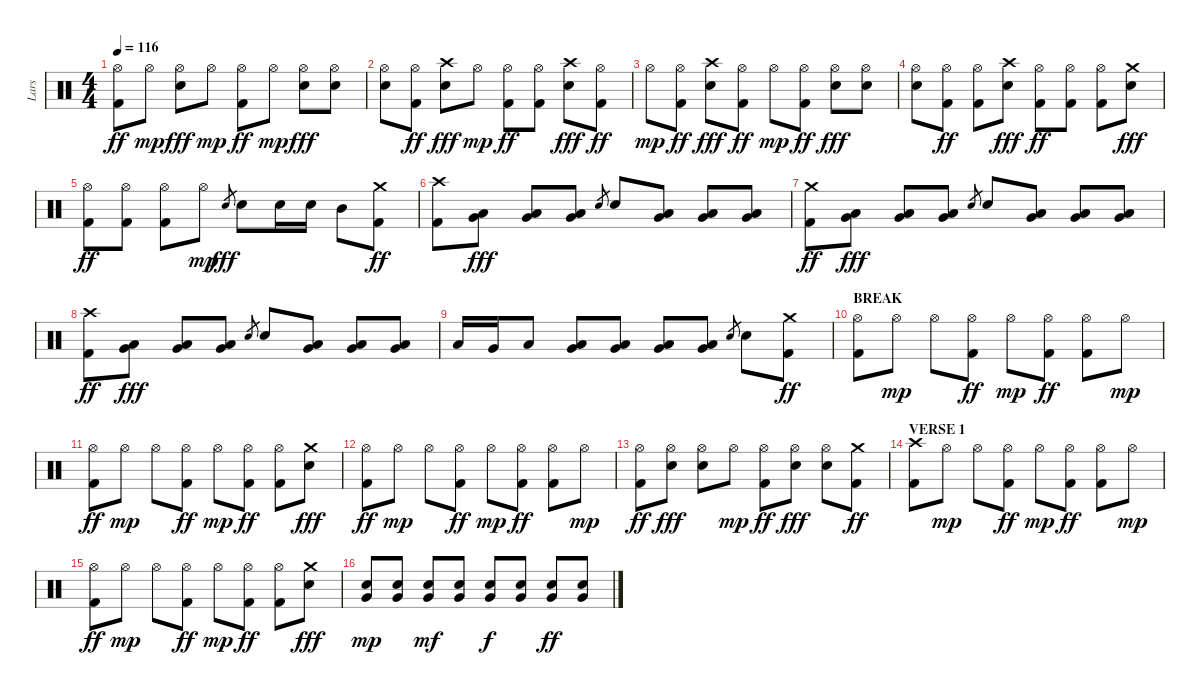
\track ("Lars" "Lars") {instrument percussion}
\staff {score}
\articulation defaults
\ts (4 4)
\tempo 116
\clef neutral
\ks c
("Hi-Hat (open)" "Kick (hit) 2").8{dy ff} "Hi-Hat (open)".8{dy mp} ("Hi-Hat (open)" "Electric Snare (hit)").8{dy fff} "Hi-Hat (open)".8{dy mp} ("Hi-Hat (open)" "Kick (hit) 2").8{dy ff} "Hi-Hat (open)".8{dy mp} ("Hi-Hat (open)" "Electric Snare (hit)").8{dy fff} ("Hi-Hat (open)" "Electric Snare (hit)").8 |
("Hi-Hat (open)" "Electric Snare (hit)").8 ("Hi-Hat (open)" "Kick (hit) 2").8{dy ff} ("Crash high (hit)" "Electric Snare (hit)").8{dy fff} "Hi-Hat (open)".8{dy mp} ("Hi-Hat (open)" "Kick (hit) 2").8{dy ff} ("Hi-Hat (open)" "Kick (hit) 2").8 ("Crash high (hit)" "Electric Snare (hit)").8{dy fff} ("Hi-Hat (open)" "Kick (hit) 2").8{dy ff} |
"Hi-Hat (open)".8{dy mp} ("Hi-Hat (open)" "Kick (hit) 2").8{dy ff} ("Crash high (hit)" "Electric Snare (hit)").8{dy fff} ("Hi-Hat (open)" "Kick (hit) 2").8{dy ff} "Hi-Hat (open)".8{dy mp} ("Hi-Hat (open)" "Kick (hit) 2").8{dy ff} ("Hi-Hat (open)" "Electric Snare (hit)").8{dy fff} ("Hi-Hat (open)" "Electric Snare (hit)").8 |
("Hi-Hat (open)" "Electric Snare (hit)").8 ("Hi-Hat (open)" "Kick (hit) 2").8{dy ff} ("Hi-Hat (open)" "Kick (hit) 2").8 ("Crash high (hit)" "Electric Snare (hit)").8{dy fff} ("Hi-Hat (open)" "Kick (hit) 2").8{dy ff} ("Hi-Hat (open)" "Kick (hit) 2").8 ("Hi-Hat (open)" "Kick (hit) 2").8 ("Crash medium (hit)" "Electric Snare (hit)").8{dy fff} |
("Hi-Hat (open)" "Kick (hit) 2").8{dy ff} ("Hi-Hat (open)" "Kick (hit) 2").8 ("Hi-Hat (open)" "Kick (hit) 2").8 "Hi-Hat (open)".8{dy mp} "Electric Snare (hit)".8{gr dy fff} "Electric Snare (hit)".8 "Electric Snare (hit)".16 "Electric Snare (hit)".16 "Mid Tom (hit)".8 ("Crash medium (hit)" "Kick (hit) 2").8{dy ff} |
("Crash high (hit)" "Kick (hit) 2").8 ("Low Tom (hit)" "Very Low Tom (hit)").8{dy fff} ("Low Tom (hit)" "Very Low Tom (hit)").8 ("Low Tom (hit)" "Very Low Tom (hit)").8 "Electric Snare (hit)".8{gr} "Electric Snare (hit)".8 ("Low Tom (hit)" "Very Low Tom (hit)").8 ("Low Tom (hit)" "Very Low Tom (hit)").8 ("Very Low Tom (hit)" "Low Floor Tom (hit)").8 |
("Crash medium (hit)" "Kick (hit) 2").8{dy ff} ("Low Tom (hit)" "Very Low Tom (hit)").8{dy fff} ("Low Tom (hit)" "Very Low Tom (hit)").8 ("Low Tom (hit)" "Very Low Tom (hit)").8 "Electric Snare (hit)".8{gr} "Electric Snare (hit)".8 ("Low Tom (hit)" "Very Low Tom (hit)").8 ("Low Tom (hit)" "Very Low Tom (hit)").8 ("Very Low Tom (hit)" "Low Floor Tom (hit)").8 |
("Crash high (hit)" "Kick (hit) 2").8{dy ff} ("Low Tom (hit)" "Very Low Tom (hit)").8{dy fff} ("Low Tom (hit)" "Very Low Tom (hit)").8 ("Low Tom (hit)" "Very Low Tom (hit)").8 "Electric Snare (hit)".8{gr} "Electric Snare (hit)".8 ("Low Tom (hit)" "Very Low Tom (hit)").8 ("Low Tom (hit)" "Very Low Tom (hit)").8 ("Very Low Tom (hit)" "Low Floor Tom (hit)").8 |
"Low Tom (hit)".16 "Very Low Tom (hit)".16 "Low Floor Tom (hit)".8 ("Very Low Tom (hit)" "Low Floor Tom (hit)").8 ("Very Low Tom (hit)" "Low Floor Tom (hit)").8 ("Very Low Tom (hit)" "Low Floor Tom (hit)").8 ("Very Low Tom (hit)" "Low Floor Tom (hit)").8 "Electric Snare (hit)".8{gr} "Electric Snare (hit)".8 ("Crash medium (hit)" "Kick (hit) 2").8{dy ff} |
\section ("" "BREAK")
("Hi-Hat (open)" "Kick (hit) 2").8 "Hi-Hat (open)".8{dy mp} "Hi-Hat (open)".8 ("Hi-Hat (open)" "Kick (hit) 2").8{dy ff} "Hi-Hat (open)".8{dy mp} ("Hi-Hat (open)" "Kick (hit) 2").8{dy ff} ("Hi-Hat (open)" "Kick (hit) 2").8 "Hi-Hat (open)".8{dy mp} |
("Hi-Hat (open)" "Kick (hit) 2").8{dy ff} "Hi-Hat (open)".8{dy mp} "Hi-Hat (open)".8 ("Hi-Hat (open)" "Kick (hit) 2").8{dy ff} "Hi-Hat (open)".8{dy mp} ("Hi-Hat (open)" "Kick (hit) 2").8{dy ff} ("Hi-Hat (open)" "Kick (hit) 2").8 ("Crash medium (hit)" "Electric Snare (hit)").8{dy fff} |
("Hi-Hat (open)" "Kick (hit) 2").8{dy ff} "Hi-Hat (open)".8{dy mp} "Hi-Hat (open)".8 ("Hi-Hat (open)" "Kick (hit) 2").8{dy ff} "Hi-Hat (open)".8{dy mp} ("Hi-Hat (open)" "Kick (hit) 2").8{dy ff} ("Hi-Hat (open)" "Kick (hit) 2").8 "Hi-Hat (open)".8{dy mp} |
("Hi-Hat (open)" "Kick (hit) 2").8{dy ff} ("Hi-Hat (open)" "Electric Snare (hit)").8{dy fff} ("Hi-Hat (open)" "Electric Snare (hit)").8 "Hi-Hat (open)".8{dy mp} ("Hi-Hat (open)" "Kick (hit) 2").8{dy ff} ("Hi-Hat (open)" "Electric Snare (hit)").8{dy fff} ("Hi-Hat (open)" "Electric Snare (hit)").8 ("Crash medium (hit)" "Kick (hit) 2").8{dy ff} |
\section ("" "VERSE 1")
("Crash high (hit)" "Kick (hit) 2").8 "Hi-Hat (open)".8{dy mp} "Hi-Hat (open)".8 ("Hi-Hat (open)" "Kick (hit) 2").8{dy ff} "Hi-Hat (open)".8{dy mp} ("Hi-Hat (open)" "Kick (hit) 2").8{dy ff} ("Hi-Hat (open)" "Kick (hit) 2").8 "Hi-Hat (open)".8{dy mp} |
("Hi-Hat (open)" "Kick (hit) 2").8{dy ff} "Hi-Hat (open)".8{dy mp} "Hi-Hat (open)".8 ("Hi-Hat (open)" "Kick (hit) 2").8{dy ff} "Hi-Hat (open)".8{dy mp} ("Hi-Hat (open)" "Kick (hit) 2").8{dy ff} ("Hi-Hat (open)" "Kick (hit) 2").8 ("Crash medium (hit)" "Electric Snare (hit)").8{dy fff} |
("Very Low Tom (hit)" "Electric Snare (hit)").8{dy mp} ("Very Low Tom (hit)" "Electric Snare (hit)").8 ("Very Low Tom (hit)" "Electric Snare (hit)").8{dy mf} ("Very Low Tom (hit)" "Electric Snare (hit)").8 ("Very Low Tom (hit)" "Electric Snare (hit)").8{dy f} ("Very Low Tom (hit)" "Electric Snare (hit)").8 ("Very Low Tom (hit)" "Electric Snare (hit)").8{dy ff} ("Very Low Tom (hit)" "Electric Snare (hit)").8
